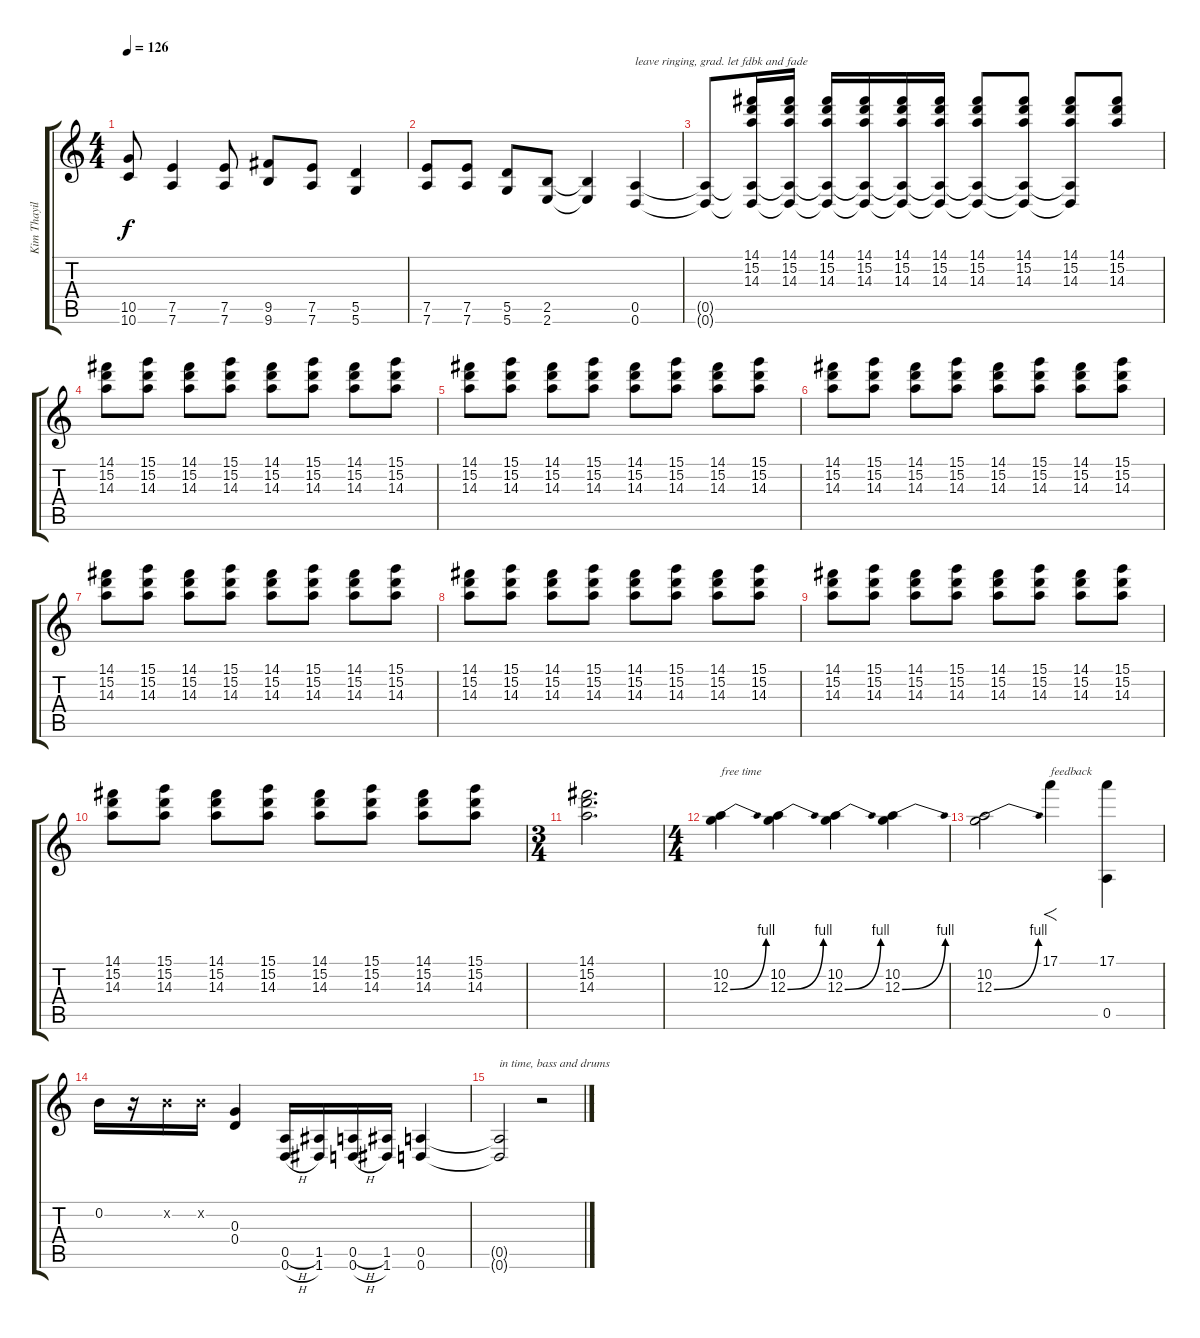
\track ("Kim Thayil - Rhythm Guitar" "Kim Thayil") {instrument overdrivenguitar}
\staff {score tabs}
\tuning (E4 B3 G3 D3 A2 D2) {hide}
\ts (4 4)
\tempo 126
\clef g2
\ks c
(10.5 10.6).8{dy f} (7.5 7.6).4 (7.5 7.6).8 (9.5 9.6).8 (7.5 7.6).8 (5.5 5.6).4 |
(7.5 7.6).8 (7.5 7.6).8 (5.5 5.6).8 (2.5 2.6).8 (2.5{t} 2.6{t}).4 (0.5 0.6).4{txt "leave ringing, grad. let fdbk and fade"} |
(0.5{t} 0.6{t}).8 (14.1 15.2 14.3 0.5{t} 0.6{t}).16 (14.1 15.2 14.3 0.5{t} 0.6{t}).16 (14.1 15.2 14.3 0.5{t} 0.6{t}).16 (14.1 15.2 14.3 0.5{t} 0.6{t}).16 (14.1 15.2 14.3 0.5{t} 0.6{t}).16 (14.1 15.2 14.3 0.5{t} 0.6{t}).16 (14.1 15.2 14.3 0.5{t} 0.6{t}).8 (14.1 15.2 14.3 0.5{t} 0.6{t}).8 (14.1 15.2 14.3 0.5{t} 0.6{t}).8 (14.1 15.2 14.3).8 |
(14.1 15.2 14.3).8 (15.1 15.2 14.3).8 (14.1 15.2 14.3).8 (15.1 15.2 14.3).8 (14.1 15.2 14.3).8 (15.1 15.2 14.3).8 (14.1 15.2 14.3).8 (15.1 15.2 14.3).8 |
(14.1 15.2 14.3).8 (15.1 15.2 14.3).8 (14.1 15.2 14.3).8 (15.1 15.2 14.3).8 (14.1 15.2 14.3).8 (15.1 15.2 14.3).8 (14.1 15.2 14.3).8 (15.1 15.2 14.3).8 |
(14.1 15.2 14.3).8 (15.1 15.2 14.3).8 (14.1 15.2 14.3).8 (15.1 15.2 14.3).8 (14.1 15.2 14.3).8 (15.1 15.2 14.3).8 (14.1 15.2 14.3).8 (15.1 15.2 14.3).8 |
(14.1 15.2 14.3).8 (15.1 15.2 14.3).8 (14.1 15.2 14.3).8 (15.1 15.2 14.3).8 (14.1 15.2 14.3).8 (15.1 15.2 14.3).8 (14.1 15.2 14.3).8 (15.1 15.2 14.3).8 |
(14.1 15.2 14.3).8 (15.1 15.2 14.3).8 (14.1 15.2 14.3).8 (15.1 15.2 14.3).8 (14.1 15.2 14.3).8 (15.1 15.2 14.3).8 (14.1 15.2 14.3).8 (15.1 15.2 14.3).8 |
(14.1 15.2 14.3).8 (15.1 15.2 14.3).8 (14.1 15.2 14.3).8 (15.1 15.2 14.3).8 (14.1 15.2 14.3).8 (15.1 15.2 14.3).8 (14.1 15.2 14.3).8 (15.1 15.2 14.3).8 |
(14.1 15.2 14.3).8 (15.1 15.2 14.3).8 (14.1 15.2 14.3).8 (15.1 15.2 14.3).8 (14.1 15.2 14.3).8 (15.1 15.2 14.3).8 (14.1 15.2 14.3).8 (15.1 15.2 14.3).8 |
\ts (3 4)
(14.1 15.2 14.3).2{d} |
\ts (4 4)
(10.2 12.3{be (bend 0 0 60 4)}).4{txt "free time"} (10.2 12.3{be (bend 0 0 60 4)}).4 (10.2 12.3{be (bend 0 0 60 4)}).4 (10.2 12.3{be (bend 0 0 60 4)}).4 |
(10.2 12.3{be (bend 0 0 60 4)}).2 17.1.4{f txt "feedback"} (17.1 0.5).4 |
0.2.16 r.16 0.2{x}.16 0.2{x}.16 (0.3 0.4).4 (0.5{h} 0.6{h}).16 (1.5 1.6).16 (0.5{h} 0.6{h}).16 (1.5 1.6).16 (0.5 0.6).4 |
(0.5{t} 0.6{t}).2{txt "in time, bass and drums"} r.2
